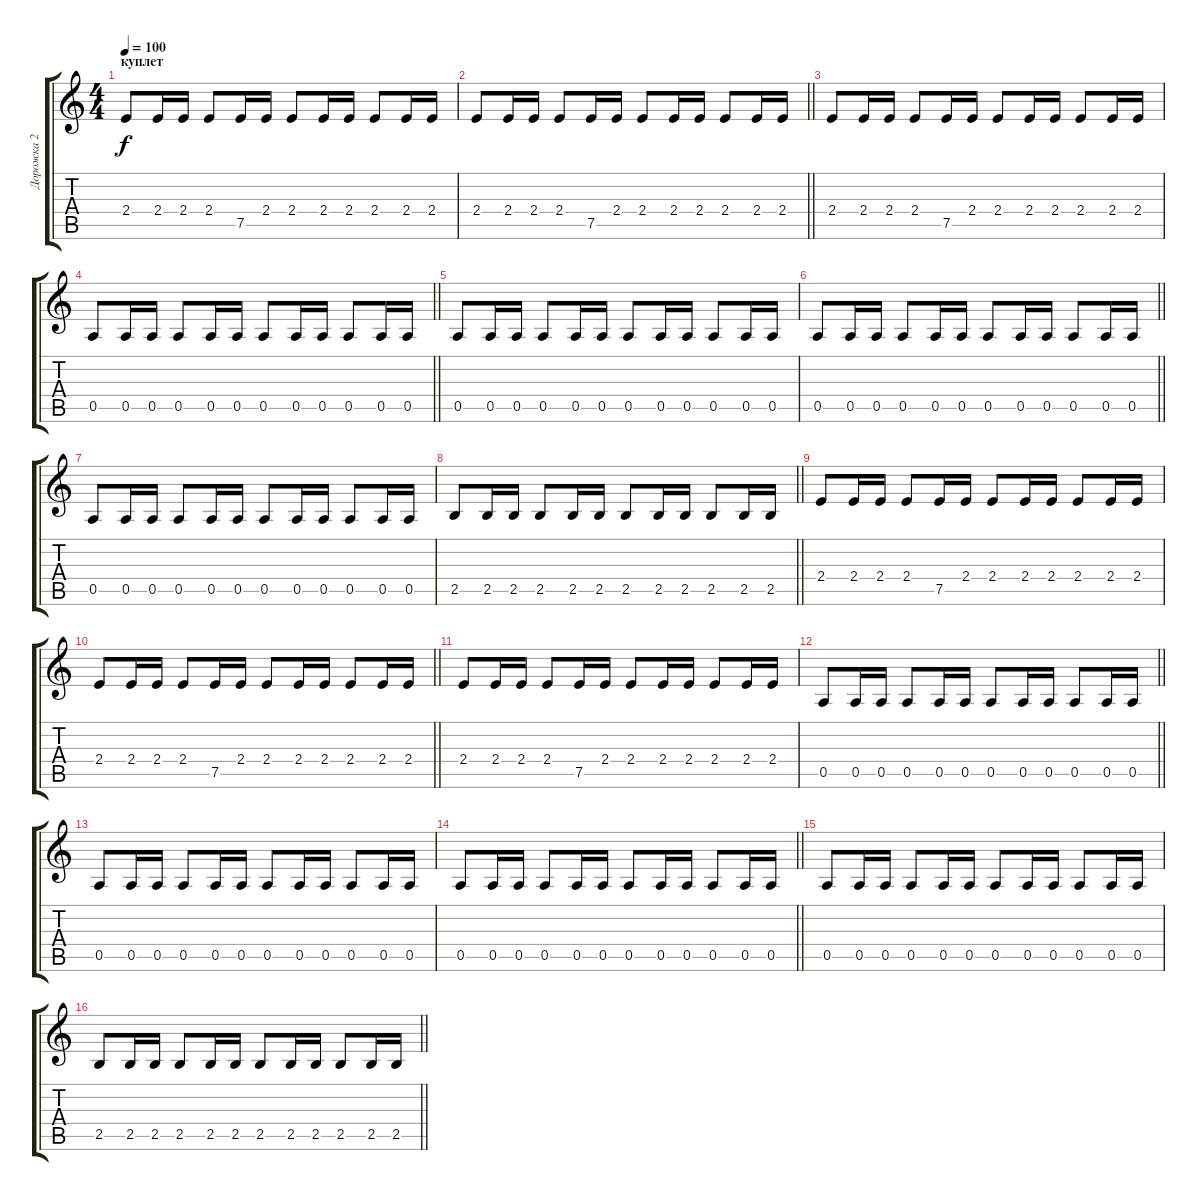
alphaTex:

\track ("Дорожка 2" "Дорожка 2") {instrument distortionguitar}
\staff {score tabs}
\tuning (E4 B3 G3 D3 A2 E2) {hide}
\ts (4 4)
\section ("" "куплет ")
\tempo 100
\clef g2
\ks c
2.4.8{dy f} 2.4.16 2.4.16 2.4.8 7.5.16 2.4.16 2.4.8 2.4.16 2.4.16 2.4.8 2.4.16 2.4.16 |
\barLineRight lightlight
2.4.8 2.4.16 2.4.16 2.4.8 7.5.16 2.4.16 2.4.8 2.4.16 2.4.16 2.4.8 2.4.16 2.4.16 |
2.4.8 2.4.16 2.4.16 2.4.8 7.5.16 2.4.16 2.4.8 2.4.16 2.4.16 2.4.8 2.4.16 2.4.16 |
\barLineRight lightlight
0.5.8 0.5.16 0.5.16 0.5.8 0.5.16 0.5.16 0.5.8 0.5.16 0.5.16 0.5.8 0.5.16 0.5.16 |
0.5.8 0.5.16 0.5.16 0.5.8 0.5.16 0.5.16 0.5.8 0.5.16 0.5.16 0.5.8 0.5.16 0.5.16 |
\barLineRight lightlight
0.5.8 0.5.16 0.5.16 0.5.8 0.5.16 0.5.16 0.5.8 0.5.16 0.5.16 0.5.8 0.5.16 0.5.16 |
0.5.8 0.5.16 0.5.16 0.5.8 0.5.16 0.5.16 0.5.8 0.5.16 0.5.16 0.5.8 0.5.16 0.5.16 |
\barLineRight lightlight
2.5.8 2.5.16 2.5.16 2.5.8 2.5.16 2.5.16 2.5.8 2.5.16 2.5.16 2.5.8 2.5.16 2.5.16 |
2.4.8 2.4.16 2.4.16 2.4.8 7.5.16 2.4.16 2.4.8 2.4.16 2.4.16 2.4.8 2.4.16 2.4.16 |
\barLineRight lightlight
2.4.8 2.4.16 2.4.16 2.4.8 7.5.16 2.4.16 2.4.8 2.4.16 2.4.16 2.4.8 2.4.16 2.4.16 |
2.4.8 2.4.16 2.4.16 2.4.8 7.5.16 2.4.16 2.4.8 2.4.16 2.4.16 2.4.8 2.4.16 2.4.16 |
\barLineRight lightlight
0.5.8 0.5.16 0.5.16 0.5.8 0.5.16 0.5.16 0.5.8 0.5.16 0.5.16 0.5.8 0.5.16 0.5.16 |
0.5.8 0.5.16 0.5.16 0.5.8 0.5.16 0.5.16 0.5.8 0.5.16 0.5.16 0.5.8 0.5.16 0.5.16 |
\barLineRight lightlight
0.5.8 0.5.16 0.5.16 0.5.8 0.5.16 0.5.16 0.5.8 0.5.16 0.5.16 0.5.8 0.5.16 0.5.16 |
0.5.8 0.5.16 0.5.16 0.5.8 0.5.16 0.5.16 0.5.8 0.5.16 0.5.16 0.5.8 0.5.16 0.5.16 |
\barLineRight lightlight
2.5.8 2.5.16 2.5.16 2.5.8 2.5.16 2.5.16 2.5.8 2.5.16 2.5.16 2.5.8 2.5.16 2.5.16
